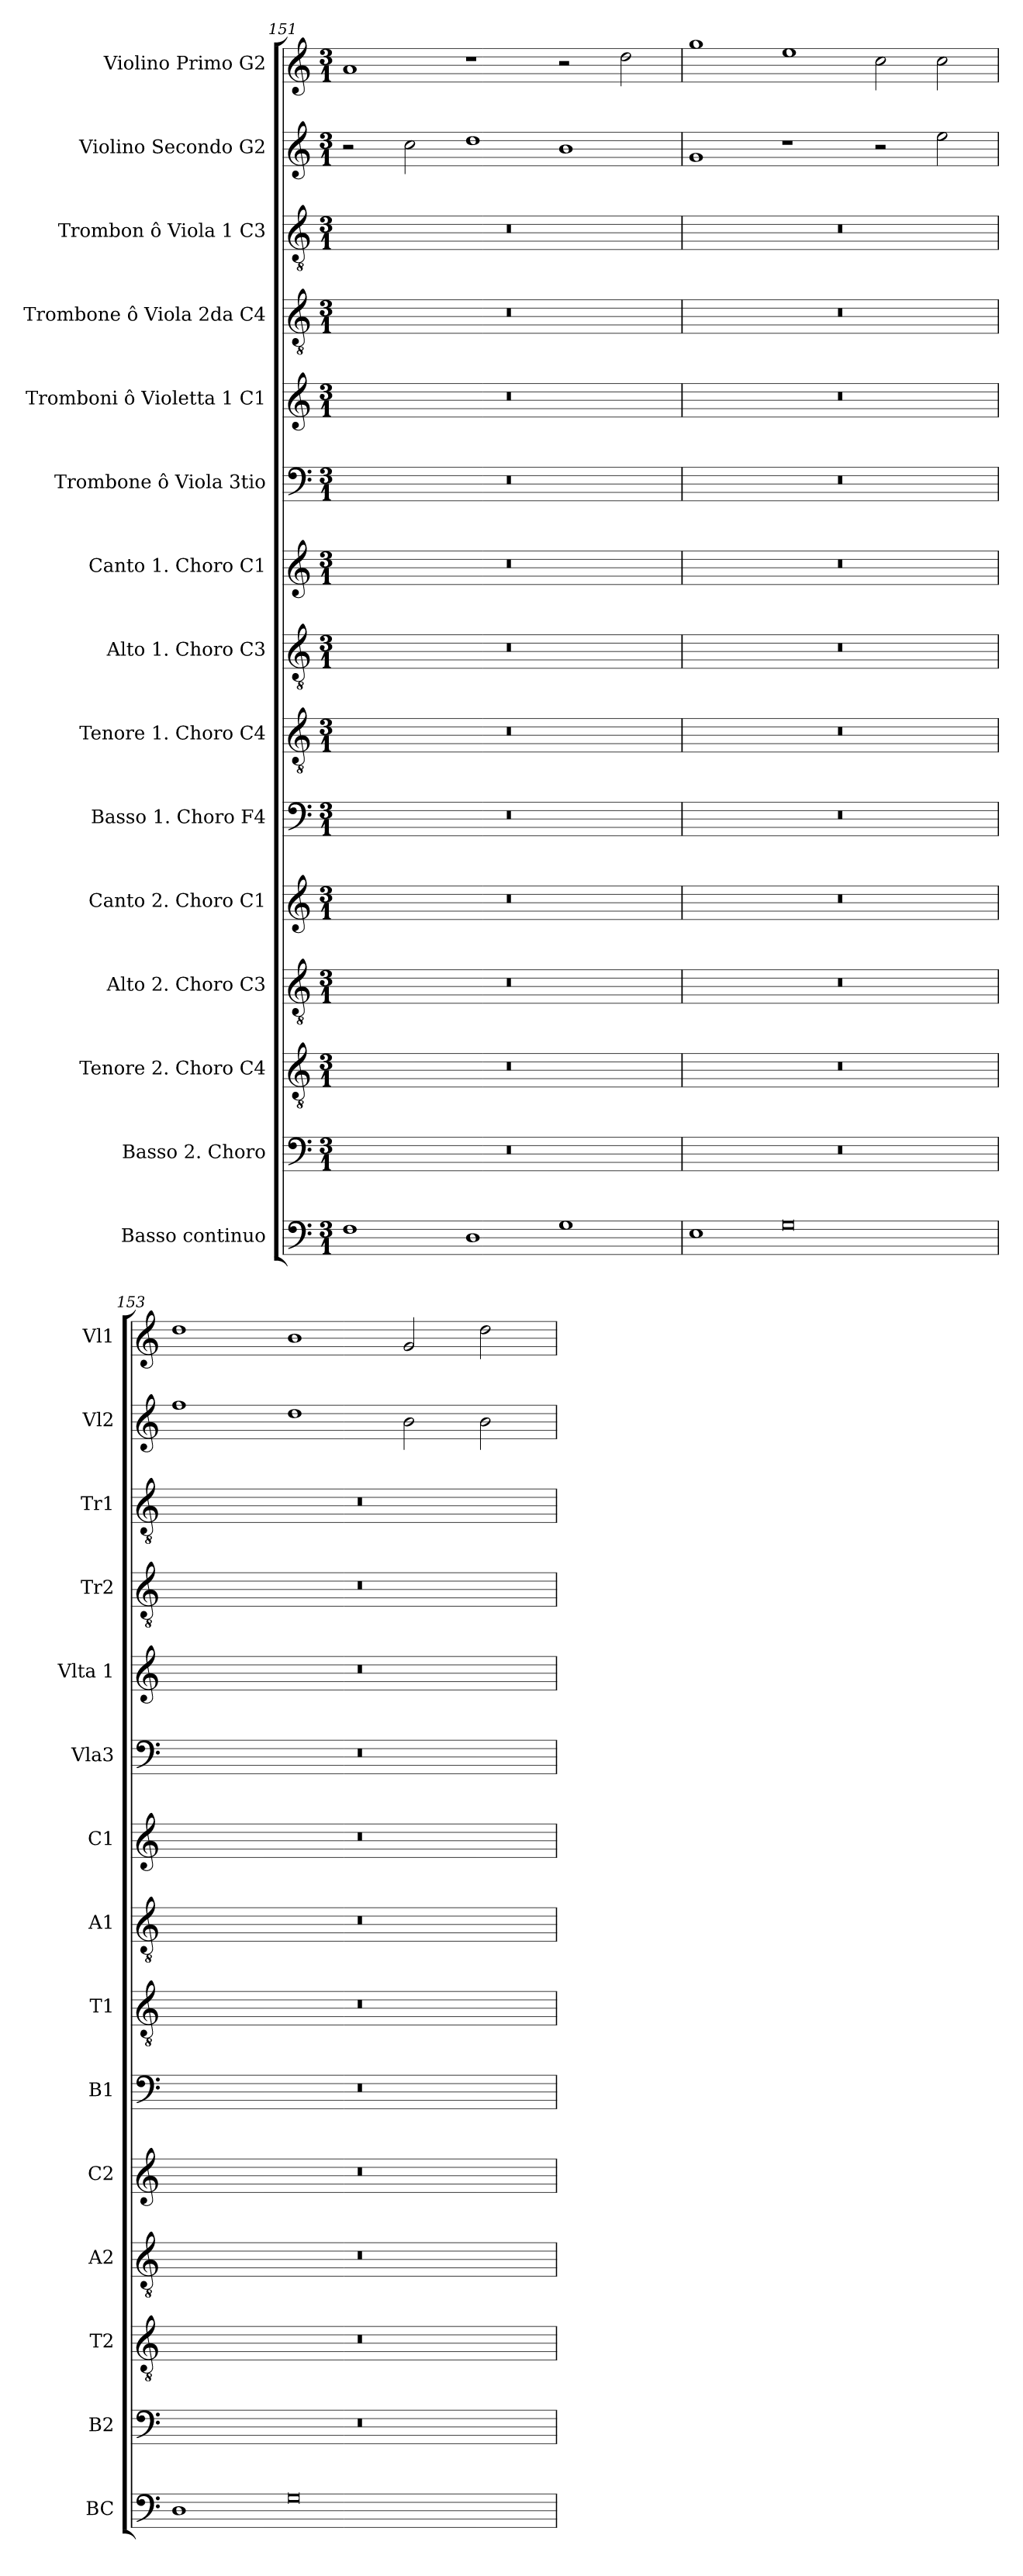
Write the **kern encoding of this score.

**kern	**kern	**kern	**kern	**kern	**kern	**kern	**kern	**kern	**kern	**kern	**kern	**kern	**kern	**kern
*part15	*part14	*part13	*part12	*part11	*part10	*part9	*part8	*part7	*part6	*part5	*part4	*part3	*part2	*part1
*staff15	*staff14	*staff13	*staff12	*staff11	*staff10	*staff9	*staff8	*staff7	*staff6	*staff5	*staff4	*staff3	*staff2	*staff1
*I"Basso continuo	*I"Basso 2. Choro	*I"Tenore 2. Choro C4	*I"Alto 2. Choro C3	*I"Canto 2. Choro  C1	*I"Basso 1. Choro F4	*I"Tenore 1. Choro C4	*I"Alto 1. Choro C3	*I"Canto 1. Choro  C1	*I"Trombone ô Viola 3tio	*I"Tromboni ô Violetta 1 C1	*I"Trombone ô Viola 2da C4	*I"Trombon ô Viola 1 C3	*I"Violino Secondo G2	*I"Violino Primo G2
*I'BC	*I'B2	*I'T2	*I'A2	*I'C2	*I'B1	*I'T1	*I'A1	*I'C1	*I'Vla3	*I'Vlta 1	*I'Tr2	*I'Tr1	*I'Vl2	*I'Vl1
*clefF4	*clefF4	*clefGv2	*clefGv2	*clefG2	*clefF4	*clefGv2	*clefGv2	*clefG2	*clefF4	*clefG2	*clefGv2	*clefGv2	*clefG2	*clefG2
*k[]	*k[]	*k[]	*k[]	*k[]	*k[]	*k[]	*k[]	*k[]	*k[]	*k[]	*k[]	*k[]	*k[]	*k[]
*C:	*C:	*C:	*C:	*C:	*C:	*C:	*C:	*C:	*C:	*C:	*C:	*C:	*C:	*C:
*M3/1	*M3/1	*M3/1	*M3/1	*M3/1	*M3/1	*M3/1	*M3/1	*M3/1	*M3/1	*M3/1	*M3/1	*M3/1	*M3/1	*M3/1
=151	=151	=151	=151	=151	=151	=151	=151	=151	=151	=151	=151	=151	=151	=151
1F	0.r	0.r	0.r	0.r	0.r	0.r	0.r	0.r	0.r	0.r	0.r	0.r	2r	1a
.	.	.	.	.	.	.	.	.	.	.	.	.	2cc\	.
1D	.	.	.	.	.	.	.	.	.	.	.	.	1dd	1r
1G	.	.	.	.	.	.	.	.	.	.	.	.	1b	2r
.	.	.	.	.	.	.	.	.	.	.	.	.	.	2dd\
!!LO:LB:g=z
=152	=152	=152	=152	=152	=152	=152	=152	=152	=152	=152	=152	=152	=152	=152
1E	0.r	0.r	0.r	0.r	0.r	0.r	0.r	0.r	0.r	0.r	0.r	0.r	1g	1gg
0G	.	.	.	.	.	.	.	.	.	.	.	.	1r	1ee
.	.	.	.	.	.	.	.	.	.	.	.	.	2r	2cc\
.	.	.	.	.	.	.	.	.	.	.	.	.	2ee\	2cc\
=153	=153	=153	=153	=153	=153	=153	=153	=153	=153	=153	=153	=153	=153	=153
1D	0.r	0.r	0.r	0.r	0.r	0.r	0.r	0.r	0.r	0.r	0.r	0.r	1ff	1dd
0G	.	.	.	.	.	.	.	.	.	.	.	.	1dd	1b
.	.	.	.	.	.	.	.	.	.	.	.	.	2b\	2g/
.	.	.	.	.	.	.	.	.	.	.	.	.	2b\	2dd\
=	=	=	=	=	=	=	=	=	=	=	=	=	=	=
*-	*-	*-	*-	*-	*-	*-	*-	*-	*-	*-	*-	*-	*-	*-
